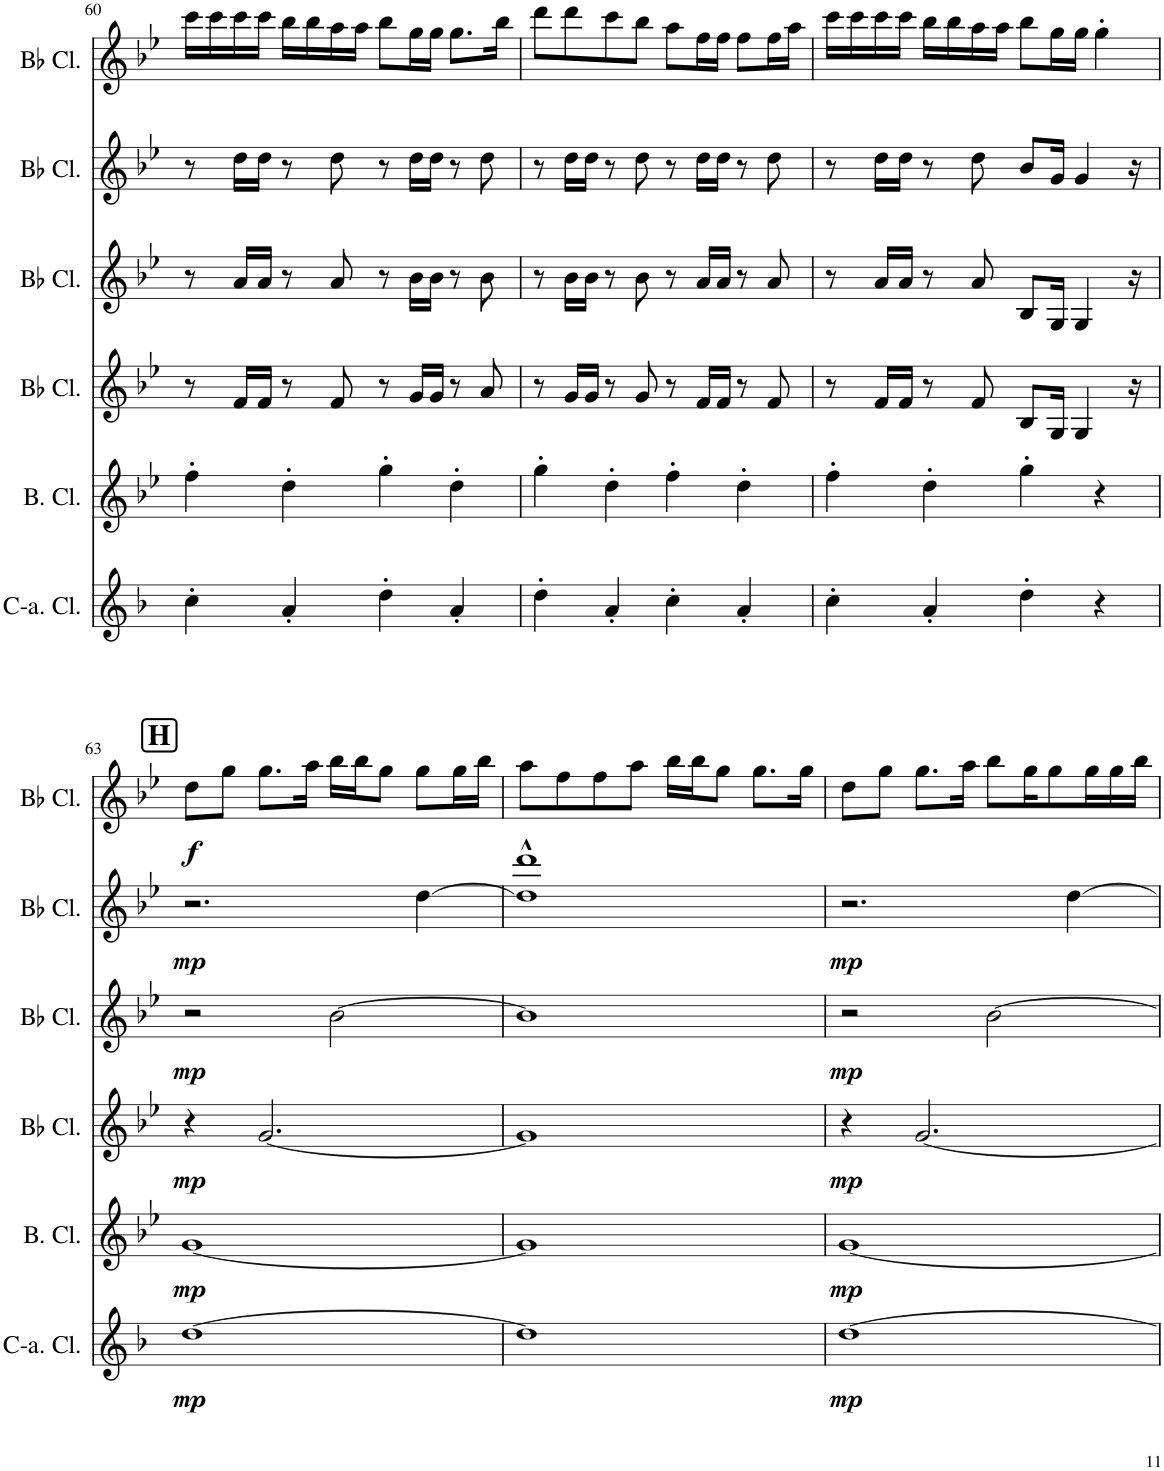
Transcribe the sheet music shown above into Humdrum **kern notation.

**kern	**dynam	**kern	**dynam	**kern	**dynam	**kern	**dynam	**kern	**dynam	**kern	**dynam
*part6	*part6	*part5	*part5	*part4	*part4	*part3	*part3	*part2	*part2	*part1	*part1
*staff6	*staff6	*staff5	*staff5	*staff4	*staff4	*staff3	*staff3	*staff2	*staff2	*staff1	*staff1
*I"Contra-alto Clarinet	*	*I"Bass Clarinet	*	*I"Bb Clarinet	*	*I"Bb Clarinet	*	*I"Bb Clarinet	*	*I"Bb Clarinet	*
*I'C-a. Cl.	*	*I'B. Cl.	*	*I'Bb Cl.	*	*I'Bb Cl.	*	*I'Bb Cl.	*	*I'Bb Cl.	*
!!LO:PB:g=z
*clefG2	*	*clefG2	*	*clefG2	*	*clefG2	*	*clefG2	*	*clefG2	*
*Trd12c21	*	*Trd8c14	*	*Trd1c2	*	*Trd1c2	*	*Trd1c2	*	*Trd1c2	*
*k[b-]	*	*k[b-e-]	*	*k[b-e-]	*	*k[b-e-]	*	*k[b-e-]	*	*k[b-e-]	*
*M4/4	*	*M4/4	*	*M4/4	*	*M4/4	*	*M4/4	*	*M4/4	*
=60	=60	=60	=60	=60	=60	=60	=60	=60	=60	=60	=60
4cc'\	.	4ff'\	.	8r	.	8r	.	8r	.	16ccc\LL	.
.	.	.	.	.	.	.	.	.	.	16ccc\	.
.	.	.	.	16f/LL	.	16a/LL	.	16dd\LL	.	16ccc\	.
.	.	.	.	16f/JJ	.	16a/JJ	.	16dd\JJ	.	16ccc\JJ	.
4a'/	.	4dd'\	.	8r	.	8r	.	8r	.	16bb-\LL	.
.	.	.	.	.	.	.	.	.	.	16bb-\	.
.	.	.	.	8f/	.	8a/	.	8dd\	.	16aa\	.
.	.	.	.	.	.	.	.	.	.	16aa\JJ	.
4dd'\	.	4gg'\	.	8r	.	8r	.	8r	.	8bb-\L	.
.	.	.	.	16g/LL	.	16b-\LL	.	16dd\LL	.	16gg\L	.
.	.	.	.	16g/JJ	.	16b-\JJ	.	16dd\JJ	.	16gg\JJ	.
4a'/	.	4dd'\	.	8r	.	8r	.	8r	.	8.gg\L	.
.	.	.	.	8a/	.	8b-\	.	8dd\	.	.	.
.	.	.	.	.	.	.	.	.	.	16bb-\Jk	.
=61	=61	=61	=61	=61	=61	=61	=61	=61	=61	=61	=61
4dd'\	.	4gg'\	.	8r	.	8r	.	8r	.	8ddd\L	.
.	.	.	.	16g/LL	.	16b-\LL	.	16dd\LL	.	8ddd\	.
.	.	.	.	16g/JJ	.	16b-\JJ	.	16dd\JJ	.	.	.
4a'/	.	4dd'\	.	8r	.	8r	.	8r	.	8ccc\	.
.	.	.	.	8g/	.	8b-\	.	8dd\	.	8bb-\J	.
4cc'\	.	4ff'\	.	8r	.	8r	.	8r	.	8aa\L	.
.	.	.	.	16f/LL	.	16a/LL	.	16dd\LL	.	16ff\L	.
.	.	.	.	16f/JJ	.	16a/JJ	.	16dd\JJ	.	16ff\JJ	.
4a'/	.	4dd'\	.	8r	.	8r	.	8r	.	8ff\L	.
.	.	.	.	8f/	.	8a/	.	8dd\	.	16ff\L	.
.	.	.	.	.	.	.	.	.	.	16aa\JJ	.
=62	=62	=62	=62	=62	=62	=62	=62	=62	=62	=62	=62
4cc'\	.	4ff'\	.	8r	.	8r	.	8r	.	16ccc\LL	.
.	.	.	.	.	.	.	.	.	.	16ccc\	.
.	.	.	.	16f/LL	.	16a/LL	.	16dd\LL	.	16ccc\	.
.	.	.	.	16f/JJ	.	16a/JJ	.	16dd\JJ	.	16ccc\JJ	.
4a'/	.	4dd'\	.	8r	.	8r	.	8r	.	16bb-\LL	.
.	.	.	.	.	.	.	.	.	.	16bb-\	.
.	.	.	.	8f/	.	8a/	.	8dd\	.	16aa\	.
.	.	.	.	.	.	.	.	.	.	16aa\JJ	.
4dd'\	.	4gg'\	.	8B-/L	.	8B-/L	.	8b-/L	.	8bb-\L	.
.	.	.	.	16G/Jk	.	16G/Jk	.	16g/Jk	.	16gg\L	.
.	.	.	.	4G/	.	4G/	.	4g/	.	16gg\JJ	.
4r	.	4r	.	.	.	.	.	.	.	4gg'\	.
.	.	.	.	16r	.	16r	.	16r	.	.	.
!!LO:LB:g=z
!!LO:REH:place=s1:a:B:cj:fs=14:t=H
=63	=63	=63	=63	=63	=63	=63	=63	=63	=63	=63	=63
!	!LO:DY:b	!	!LO:DY:b	!	!LO:DY:b	!	!LO:DY:b	!	!LO:DY:b	!	!LO:DY:b
[1dd	mp	[1g	mp	4r	mp	2r	mp	2.r	mp	8dd\L	f
.	.	.	.	.	.	.	.	.	.	8gg\J	.
.	.	.	.	[2.g/	.	.	.	.	.	8.gg\L	.
.	.	.	.	.	.	.	.	.	.	16aa\Jk	.
.	.	.	.	.	.	[2b-\	.	.	.	16bb-\LL	.
.	.	.	.	.	.	.	.	.	.	16bb-\J	.
.	.	.	.	.	.	.	.	.	.	8gg\J	.
.	.	.	.	.	.	.	.	[4dd\	.	8gg\L	.
.	.	.	.	.	.	.	.	.	.	16gg\L	.
.	.	.	.	.	.	.	.	.	.	16bb-\JJ	.
=64	=64	=64	=64	=64	=64	=64	=64	=64	=64	=64	=64
1dd]	.	1g]	.	1g]	.	1b-]	.	1dd]^^ 1ddd^^	.	8aa\L	.
.	.	.	.	.	.	.	.	.	.	8ff\	.
.	.	.	.	.	.	.	.	.	.	8ff\	.
.	.	.	.	.	.	.	.	.	.	8aa\J	.
.	.	.	.	.	.	.	.	.	.	16bb-\LL	.
.	.	.	.	.	.	.	.	.	.	16bb-\J	.
.	.	.	.	.	.	.	.	.	.	8gg\J	.
.	.	.	.	.	.	.	.	.	.	8.gg\L	.
.	.	.	.	.	.	.	.	.	.	16gg\Jk	.
=65	=65	=65	=65	=65	=65	=65	=65	=65	=65	=65	=65
!	!LO:DY:b	!	!LO:DY:b	!	!LO:DY:b	!	!LO:DY:b	!	!LO:DY:b	!	!
[1dd	mp	[1g	mp	4r	mp	2r	mp	2.r	mp	8dd\L	.
.	.	.	.	.	.	.	.	.	.	8gg\J	.
.	.	.	.	[2.g/	.	.	.	.	.	8.gg\L	.
.	.	.	.	.	.	.	.	.	.	16aa\Jk	.
.	.	.	.	.	.	[2b-\	.	.	.	8bb-\L	.
.	.	.	.	.	.	.	.	.	.	16gg\K	.
.	.	.	.	.	.	.	.	.	.	8gg\	.
.	.	.	.	.	.	.	.	[4dd\	.	.	.
.	.	.	.	.	.	.	.	.	.	16gg\L	.
.	.	.	.	.	.	.	.	.	.	16gg\	.
.	.	.	.	.	.	.	.	.	.	16bb-\JJ	.
=	=	=	=	=	=	=	=	=	=	=	=
*-	*-	*-	*-	*-	*-	*-	*-	*-	*-	*-	*-
